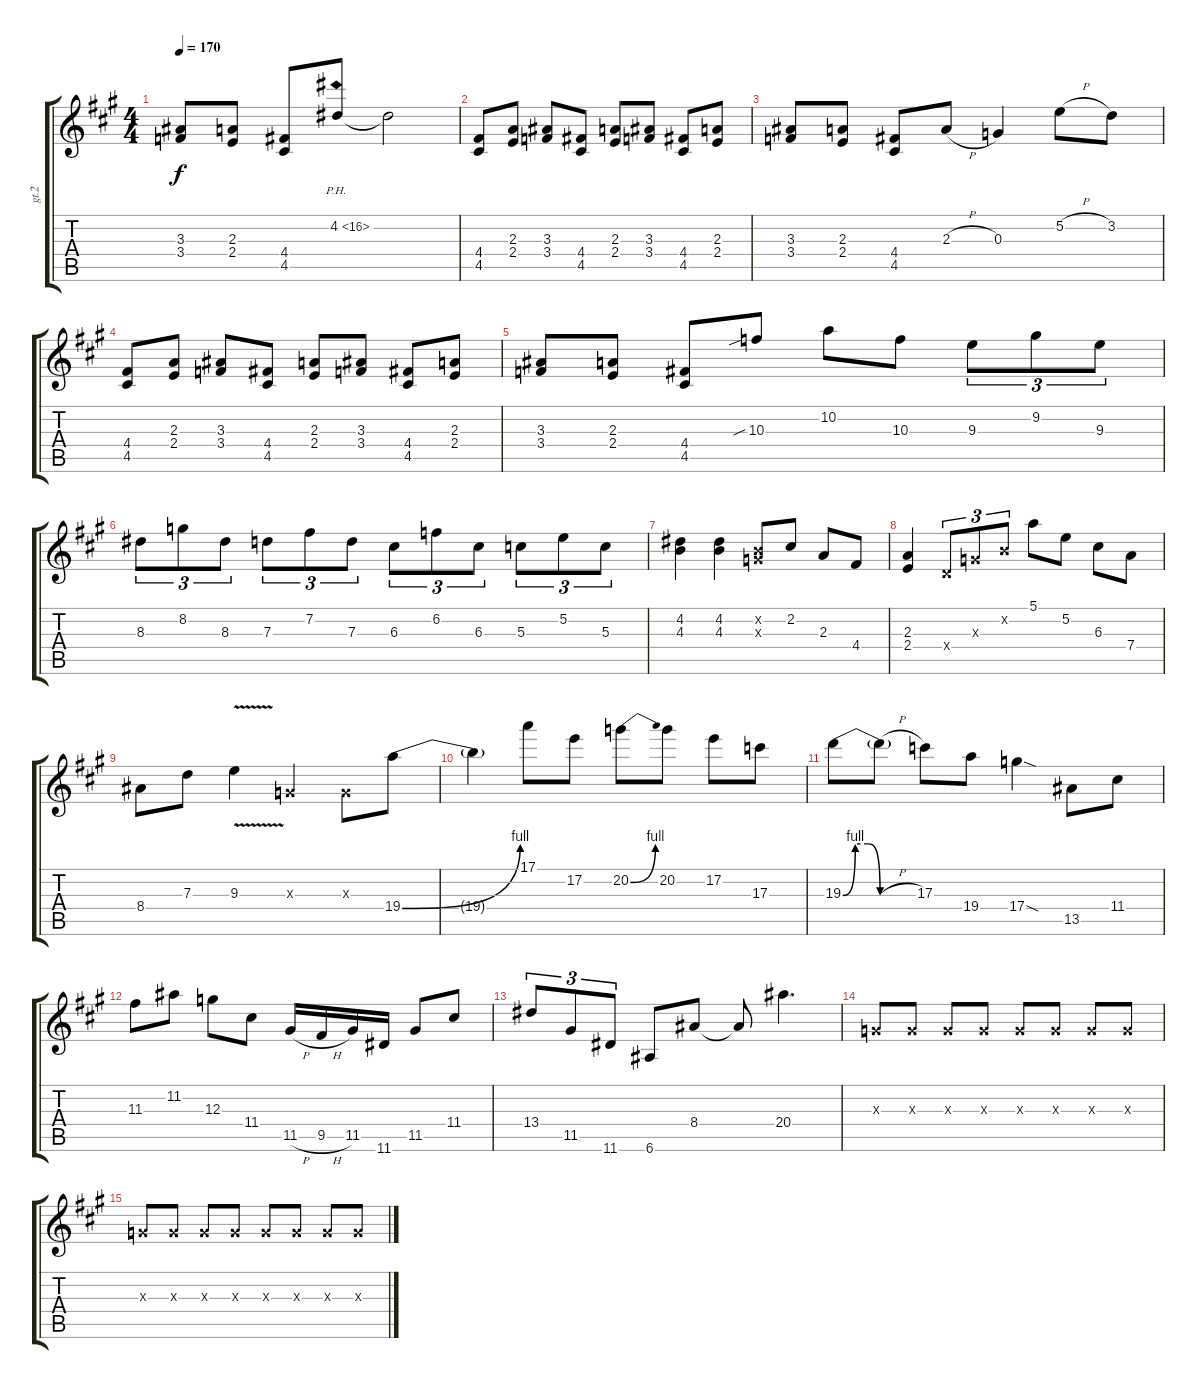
\track ("gt.2" "gt.2") {instrument overdrivenguitar}
\staff {score tabs}
\tuning (E4 B3 G3 D3 A2 E2) {hide}
\ts (4 4)
\tempo 170
\clef g2
\ks a
(3.3 3.4).8{dy f} (2.3 2.4).8 (4.4 4.5).8 4.2{ph 12}.8 4.2{t}.2 |
(4.4 4.5).8 (2.3 2.4).8 (3.3 3.4).8 (4.4 4.5).8 (2.3 2.4).8 (3.3 3.4).8 (4.4 4.5).8 (2.3 2.4).8 |
(3.3 3.4).8 (2.3 2.4).8 (4.4 4.5).8 2.3{h}.8 0.3.4 5.2{h}.8 3.2.8 |
(4.4 4.5).8 (2.3 2.4).8 (3.3 3.4).8 (4.4 4.5).8 (2.3 2.4).8 (3.3 3.4).8 (4.4 4.5).8 (2.3 2.4).8 |
(3.3 3.4).8 (2.3 2.4).8 (4.4 4.5).8 10.3{sib}.8 10.2.8 10.3.8 9.3.8{tu (3 2)} 9.2.8{tu (3 2)} 9.3.8{tu (3 2)} |
8.3.8{tu (3 2)} 8.2.8{tu (3 2)} 8.3.8{tu (3 2)} 7.3.8{tu (3 2)} 7.2.8{tu (3 2)} 7.3.8{tu (3 2)} 6.3.8{tu (3 2)} 6.2.8{tu (3 2)} 6.3.8{tu (3 2)} 5.3.8{tu (3 2)} 5.2.8{tu (3 2)} 5.3.8{tu (3 2)} |
(4.2 4.3).4 (4.2 4.3).4 (0.2{x} 0.3{x}).8 2.2.8 2.3.8 4.4.8 |
(2.3 2.4).4 0.4{x}.8{tu (3 2)} 0.3{x}.8{tu (3 2)} 0.2{x}.8{tu (3 2)} 5.1.8 5.2.8 6.3.8 7.4.8 |
8.4.8 7.3.8 9.3{v}.4 0.3{x}.4 0.3{x}.8 19.4{be (bend 0 0 60 4)}.8 |
19.4{t}.4 17.1.8 17.2.8 20.2{be (bend 0 0 60 4)}.8 20.2.8 17.2.8 17.3.8 |
19.3{be (custom 0 0 10 4 20 4 30 0 60 0)}.8 19.3{h t}.8 17.3.8 19.4.8 17.4{sod}.4 13.5.8 11.4.8 |
11.3.8 11.2.8 12.3.8 11.4.8 11.5{h}.16 9.5{h}.16 11.5.16 11.6.16 11.5.8 11.4.8 |
13.4.8{tu (3 2)} 11.5.8{tu (3 2)} 11.6.8{tu (3 2)} 6.6.8 8.4.8 8.4{t}.8 20.4.4{d} |
0.3{x}.8 0.3{x}.8 0.3{x}.8 0.3{x}.8 0.3{x}.8 0.3{x}.8 0.3{x}.8 0.3{x}.8 |
0.3{x}.8 0.3{x}.8 0.3{x}.8 0.3{x}.8 0.3{x}.8 0.3{x}.8 0.3{x}.8 0.3{x}.8
